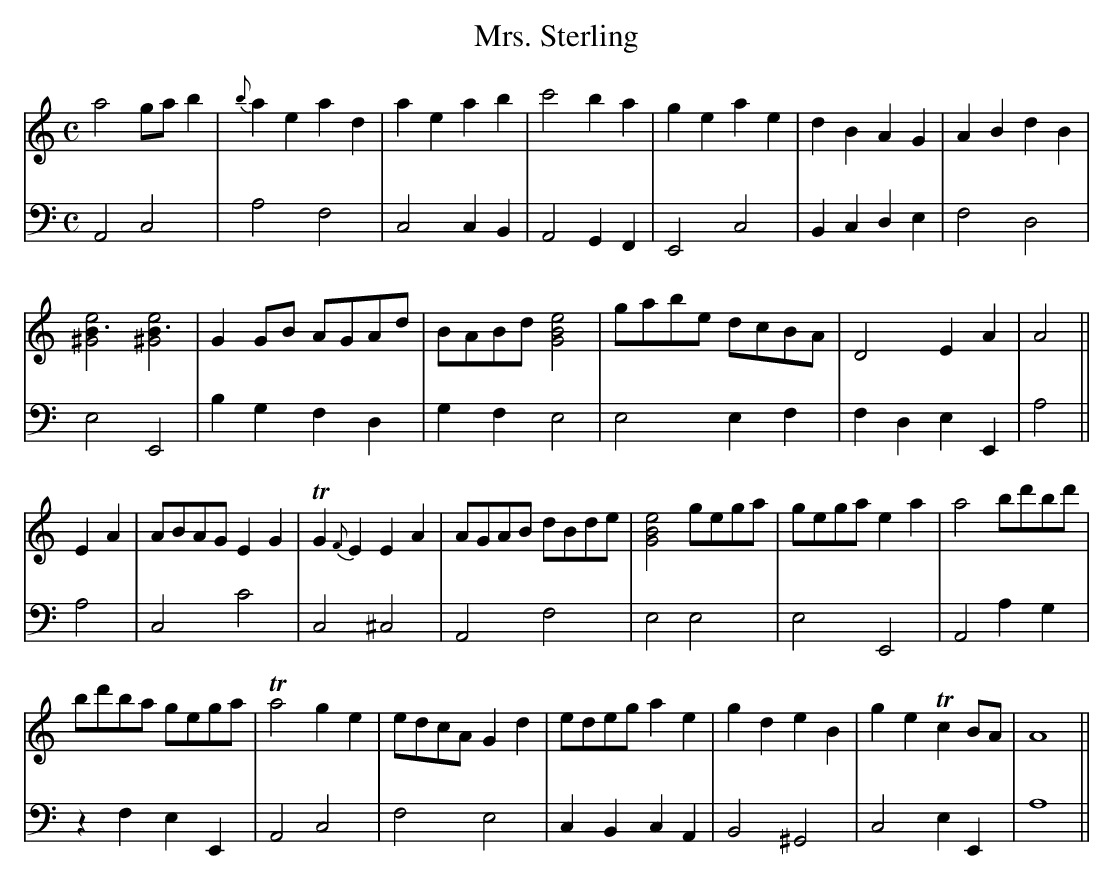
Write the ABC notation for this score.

X:1
T:Mrs. Sterling
M:C
L:1/8
K:Amin
V:1
a4 gab2|{b}a2e2a2d2|a2e2a2b2|c'4 b2a2|g2e2a2e2|d2B2A2G2|A2B2d2B2|
[^G4B3e4][^G4B3e4]|G2 GB AGAd|BABd [G4B4e4]|gabe dcBA|D4 E2A2|A4||
E2A2|ABAG E2G2|TG2 {F}E2E2A2|AGAB dBde|[G4B4e4] gega|gegae2a2|a4bd'bd'|
bd'ba gega|Ta4 g2e2|edcA G2d2|edeg a2e2|g2d2e2B2|g2e2Tc2 BA|A8||
V:2 clef = bass
A,,4C,4|A,4F,4|C,4 C,2B,,2|A,,4G,,2F,,2|E,,4C,4|B,,2C,2D,2E,2|F,4D,4|
E,4E,,4|B,2G,2F,2D,2|G,2F,2E,4|E,4 E,2F,2|F,2D,2E,2E,,2|A,4||
A,4|C,4C4|C,4^C,4|A,,4F,4|E,4E,4|E,4E,,4|A,,4A,2G,2|
z2 F,2E,2E,,2|A,,4C,4|F,4E,4|C,2B,,2C,2A,,2|B,,4^G,,4|C,4E,2E,,2|A,8||
